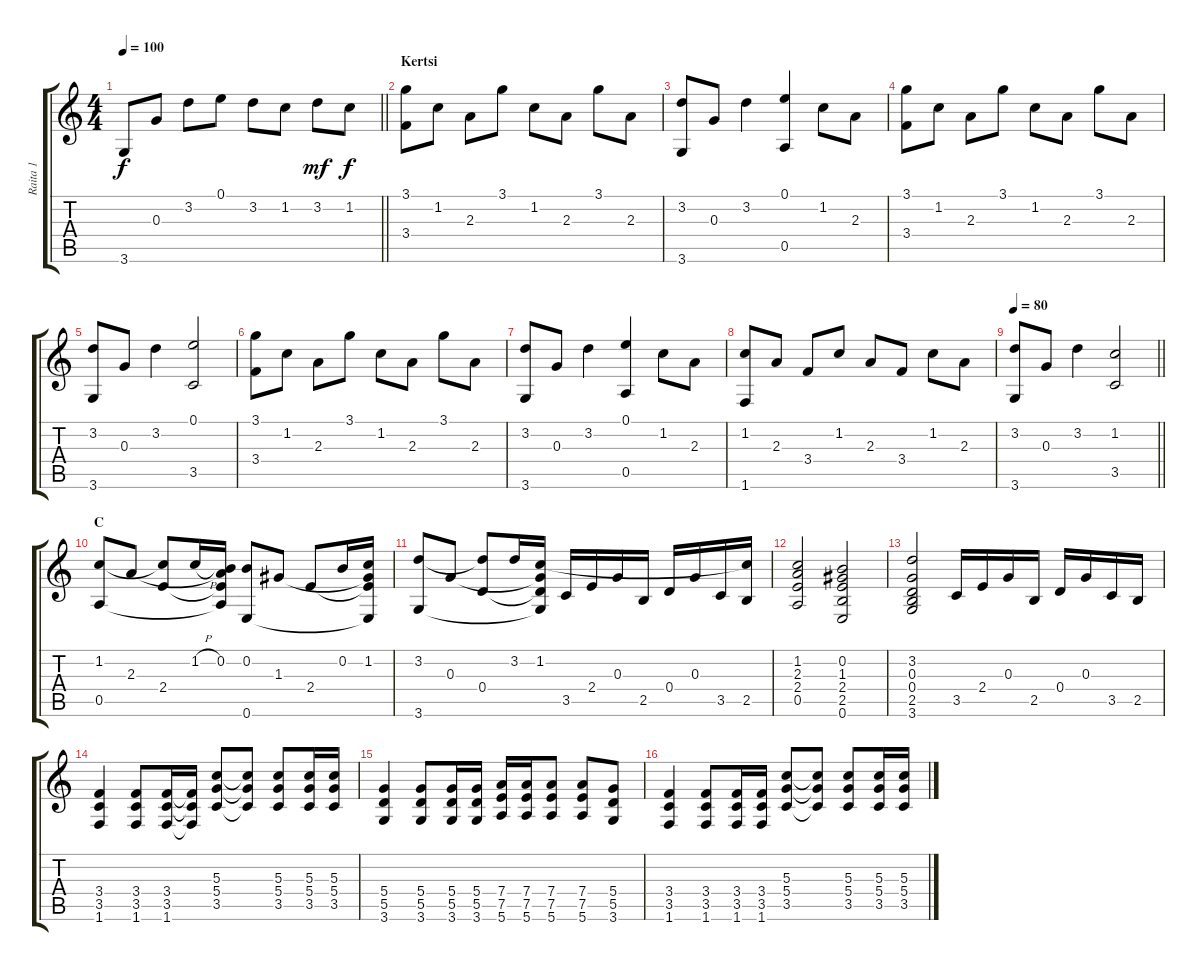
\track ("Raita 1" "Raita 1") {instrument acousticguitarsteel}
\staff {score tabs}
\tuning (E4 B3 G3 D3 A2 E2) {hide}
\ts (4 4)
\tempo 100
\clef g2
\barLineRight lightlight
\ks c
3.6.8{dy f} 0.3.8 3.2.8 0.1.8 3.2.8 1.2.8 3.2.8{dy mf} 1.2.8{dy f} |
\section ("" "Kertsi")
(3.1 3.4).8 1.2.8 2.3.8 3.1.8 1.2.8 2.3.8 3.1.8 2.3.8 |
(3.2 3.6).8 0.3.8 3.2.4 (0.1 0.5).4 1.2.8 2.3.8 |
(3.1 3.4).8 1.2.8 2.3.8 3.1.8 1.2.8 2.3.8 3.1.8 2.3.8 |
(3.2 3.6).8 0.3.8 3.2.4 (0.1 3.5).2 |
(3.1 3.4).8 1.2.8 2.3.8 3.1.8 1.2.8 2.3.8 3.1.8 2.3.8 |
(3.2 3.6).8 0.3.8 3.2.4 (0.1 0.5).4 1.2.8 2.3.8 |
(1.2 1.6).8 2.3.8 3.4.8 1.2.8 2.3.8 3.4.8 1.2.8 2.3.8 |
\tempo 80
\barLineRight lightlight
(3.2 3.6).8 0.3.8 3.2.4 (1.2 3.5).2 |
\section ("" "C")
(1.2 0.5).8 2.3.8 (1.2{t} 2.4).8 1.2{h}.16 (0.2 2.3{t} 2.4{t} 0.5{t}).16 (0.2 0.6).8 1.3.8 2.4.8 0.2.16 (1.2 1.3{t} 2.4{t} 0.6{t}).16 |
(3.2 3.6).8 0.3.8 (3.2{t} 0.4).8 3.2.16 (1.2 0.3{t} 0.4{t} 3.6{t}).16 3.5.16 2.4.16 0.3.16 2.5.16 0.4.16 0.3.16 3.5.16 (1.2{t} 2.5).16 |
(1.2 2.3 2.4 0.5).2 (0.2 1.3 2.4 2.5 0.6).2 |
(3.2 0.3 0.4 2.5 3.6).2 3.5.16 2.4.16 0.3.16 2.5.16 0.4.16 0.3.16 3.5.16 2.5.16 |
(3.4 3.5 1.6).4 (3.4 3.5 1.6).8 (3.4 3.5 1.6).16 (3.4{t} 3.5{t} 1.6{t}).16 (5.3 5.4 3.5).8 (5.3{t} 5.4{t} 3.5{t}).8 (5.3 5.4 3.5).8 (5.3 5.4 3.5).16 (5.3 5.4 3.5).16 |
(5.4 5.5 3.6).4 (5.4 5.5 3.6).8 (5.4 5.5 3.6).16 (5.4 5.5 3.6).16 (7.4 7.5 5.6).16 (7.4 7.5 5.6).16 (7.4 7.5 5.6).8 (7.4 7.5 5.6).8 (5.4 5.5 3.6).8 |
(3.4 3.5 1.6).4 (3.4 3.5 1.6).8 (3.4 3.5 1.6).16 (3.4 3.5 1.6).16 (5.3 5.4 3.5).8 (5.3{t} 5.4{t} 3.5{t}).8 (5.3 5.4 3.5).8 (5.3 5.4 3.5).16 (5.3 5.4 3.5).16
